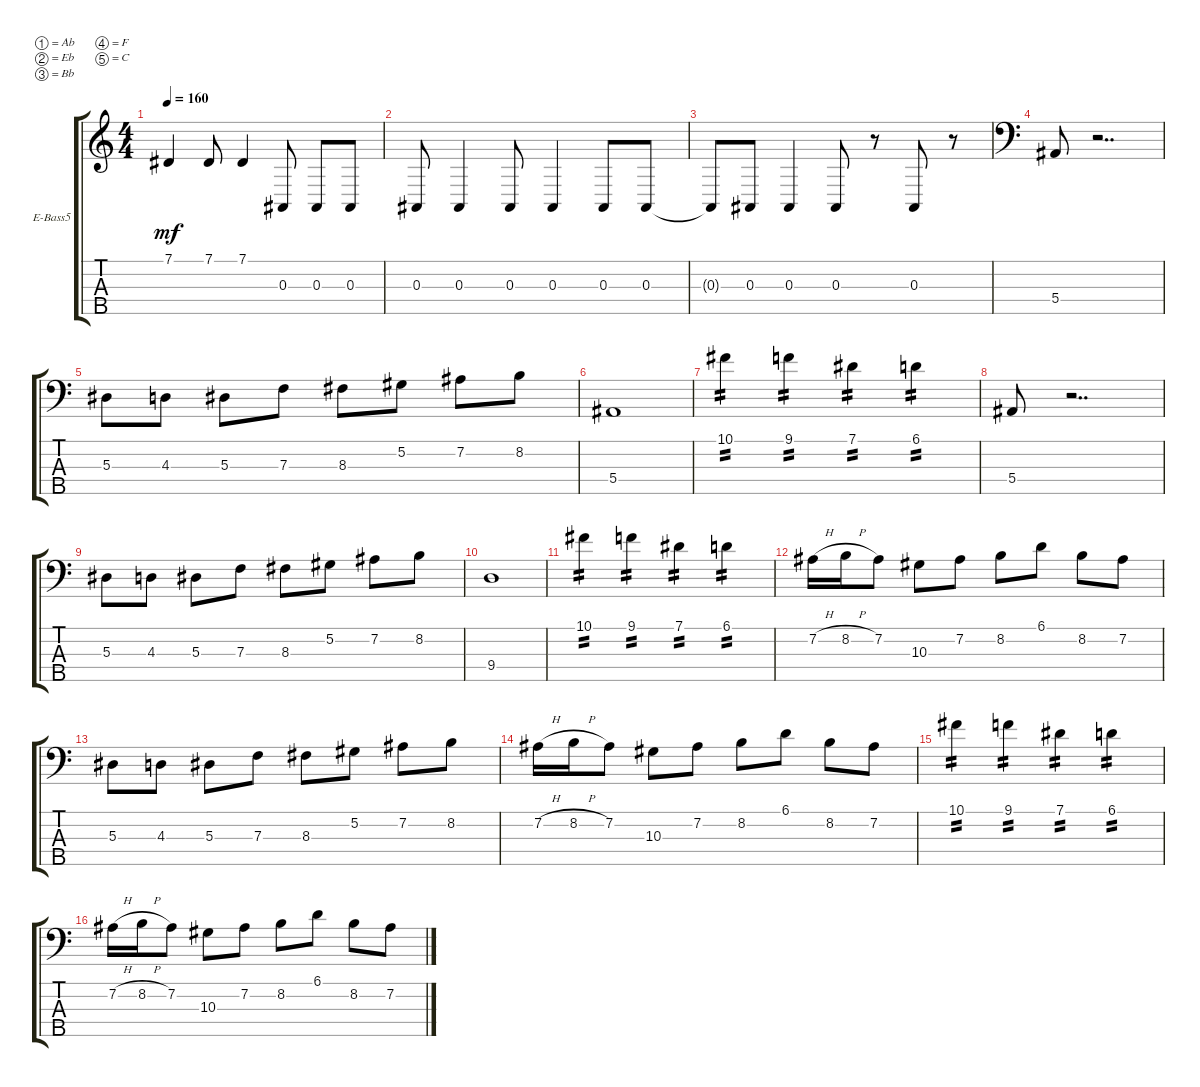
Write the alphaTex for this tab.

\defaultSystemsLayout 4
\bracketExtendMode groupsimilarinstruments
\firstSystemTrackNameOrientation horizontal
\otherSystemsTrackNameOrientation horizontal
\track ("Maxim Kondratenko" "E-Bass5") {instrument electricbassfinger}
\staff {score tabs}
\tuning (Ab2 Eb2 Bb1 F1 C1)
\ts (4 4)
\tempo 160
\clef g2
\scale
0.333333
\ks c
7.1.4{dy mf} 7.1.8 7.1.4 0.3.8 0.3.8 0.3.8 |
\scale
0.333333 0.3.8 0.3.4 0.3.8 0.3.4 0.3.8 0.3.8 |
\scale
0.333333 0.3{t}.8 0.3.8 0.3.4 0.3.8 r.8 0.3.8 r.8 |
\clef f4
\scale
0.333333 5.4.8 r.2{dd} |
\scale
0.333333 5.3.8 4.3.8 5.3.8 7.3.8 8.3.8 5.2.8 7.2.8 8.2.8 |
\scale
0.333333 5.4.1 |
\scale
0.333333 10.1.4{tp 2} 9.1.4{tp 2} 7.1.4{tp 2} 6.1.4{tp 2} |
\scale
0.333333 5.4.8 r.2{dd} |
\scale
0.333333 5.3.8 4.3.8 5.3.8 7.3.8 8.3.8 5.2.8 7.2.8 8.2.8 |
\scale
0.313131 9.4.1 |
\scale
0.313131 10.1.4{tp 2} 9.1.4{tp 2} 7.1.4{tp 2} 6.1.4{tp 2} |
\scale
0.373737 7.2{h}.16 8.2{h}.16 7.2.8 10.3.8 7.2.8 8.2.8 6.1.8 8.2.8 7.2.8 |
\scale
0.322917 5.3.8 4.3.8 5.3.8 7.3.8 8.3.8 5.2.8 7.2.8 8.2.8 |
\scale
0.322917 7.2{h}.16 8.2{h}.16 7.2.8 10.3.8 7.2.8 8.2.8 6.1.8 8.2.8 7.2.8 |
\scale
0.354167 10.1.4{tp 2} 9.1.4{tp 2} 7.1.4{tp 2} 6.1.4{tp 2} |
7.2{h}.16 8.2{h}.16 7.2.8 10.3.8 7.2.8 8.2.8 6.1.8 8.2.8 7.2.8
